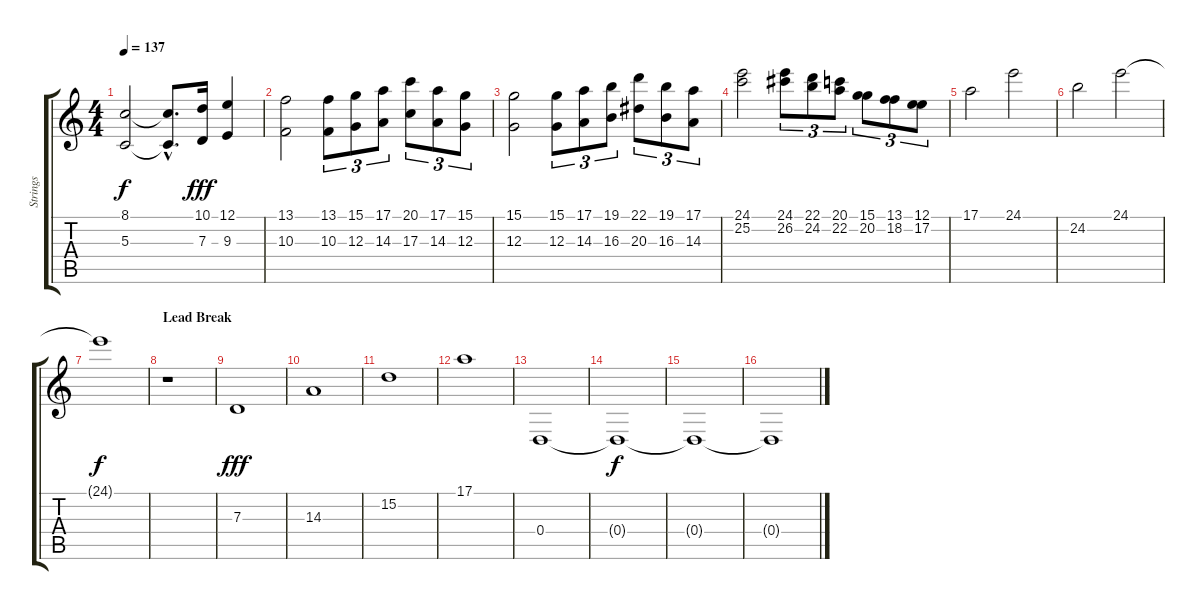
\track ("Strings" "Strings") {instrument stringensemble1}
\staff {score tabs}
\tuning (E4 B3 G3 D3 A2 E2) {hide}
\ts (4 4)
\tempo 137
\clef g2
\ks c
(8.1 5.3).2{dy f volume 13} (8.1{hac t} 5.3{hac t}).8{d} (10.1 7.3).16{dy fff} (12.1 9.3).4 |
(13.1 10.3).2 (13.1 10.3).8{tu (3 2)} (15.1 12.3).8{tu (3 2)} (17.1 14.3).8{tu (3 2)} (20.1 17.3).8{tu (3 2)} (17.1 14.3).8{tu (3 2)} (15.1 12.3).8{tu (3 2)} |
(15.1 12.3).2 (15.1 12.3).8{tu (3 2)} (17.1 14.3).8{tu (3 2)} (19.1 16.3).8{tu (3 2)} (22.1 20.3).8{tu (3 2)} (19.1 16.3).8{tu (3 2)} (17.1 14.3).8{tu (3 2)} |
(24.1 25.2).2 (24.1 26.2).8{tu (3 2)} (22.1 24.2).8{tu (3 2)} (20.1 22.2).8{tu (3 2)} (15.1 20.2).8{tu (3 2)} (13.1 18.2).8{tu (3 2)} (12.1 17.2).8{tu (3 2)} |
17.1.2 24.1.2 |
24.2.2 24.1.2 |
24.1{t}.1{dy f} |
\section ("" "Lead Break")
r.1 |
7.3.1{dy fff} |
14.3.1 |
15.2.1 |
17.1.1 |
0.4.1 |
0.4{t}.1{dy f} |
0.4{t}.1 |
0.4{t}.1
